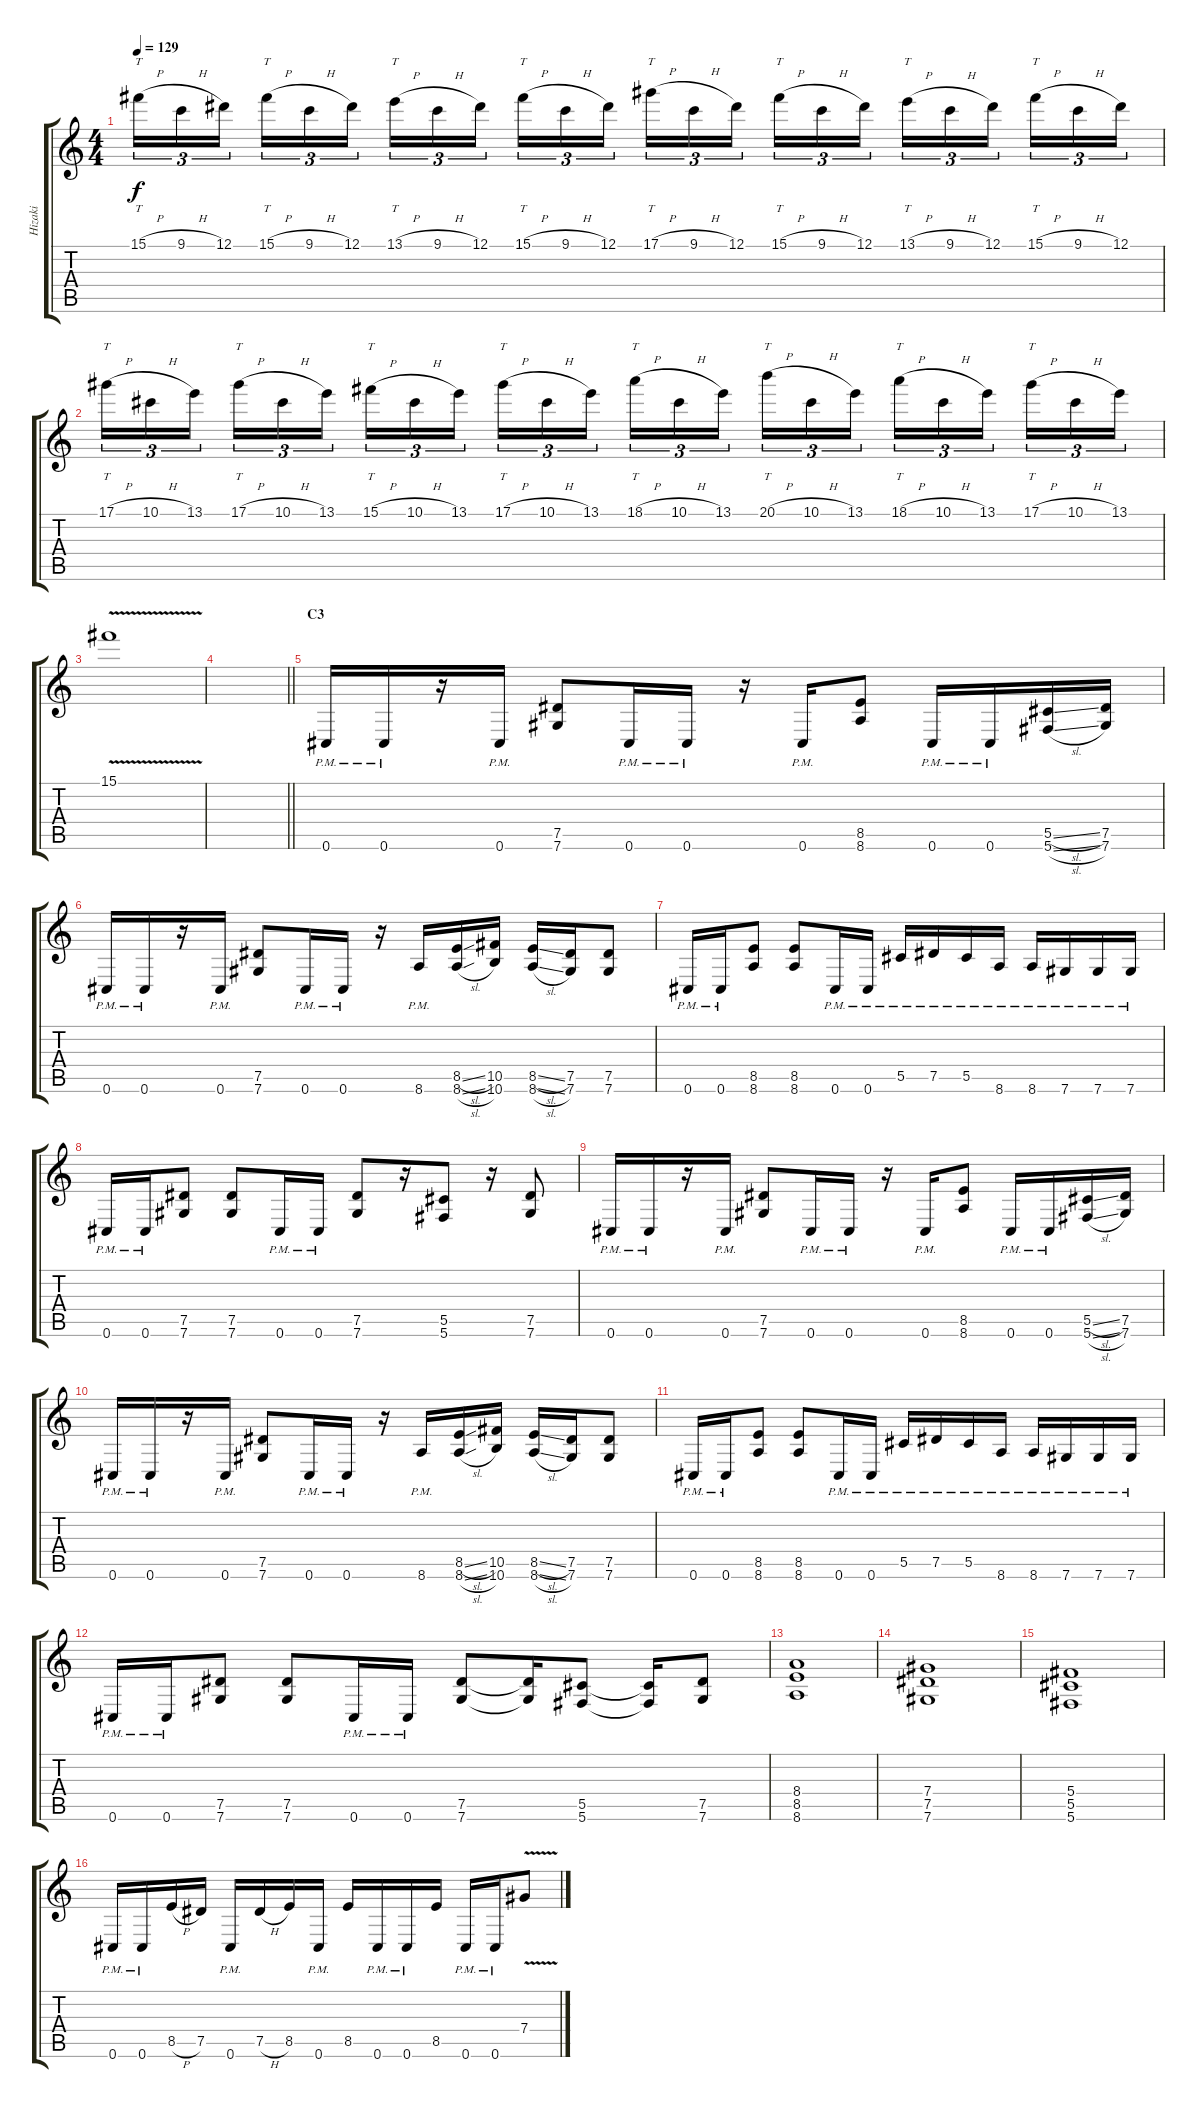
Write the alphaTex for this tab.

\track ("Hizaki" "Hizaki") {instrument distortionguitar}
\staff {score tabs}
\tuning (Eb4 Bb3 Gb3 Db3 Ab2 Db2) {hide}
\ts (4 4)
\tempo 129
\clef g2
\ks c
15.1{h}.16{tt tu (3 2) dy f} 9.1{h}.16{tu (3 2)} 12.1.16{tu (3 2) beam splitsecondary} 15.1{h}.16{tt tu (3 2)} 9.1{h}.16{tu (3 2)} 12.1.16{tu (3 2)} 13.1{h}.16{tt tu (3 2)} 9.1{h}.16{tu (3 2)} 12.1.16{tu (3 2) beam splitsecondary} 15.1{h}.16{tt tu (3 2)} 9.1{h}.16{tu (3 2)} 12.1.16{tu (3 2)} 17.1{h}.16{tt tu (3 2)} 9.1{h}.16{tu (3 2)} 12.1.16{tu (3 2) beam splitsecondary} 15.1{h}.16{tt tu (3 2)} 9.1{h}.16{tu (3 2)} 12.1.16{tu (3 2)} 13.1{h}.16{tt tu (3 2)} 9.1{h}.16{tu (3 2)} 12.1.16{tu (3 2) beam splitsecondary} 15.1{h}.16{tt tu (3 2)} 9.1{h}.16{tu (3 2)} 12.1.16{tu (3 2)} |
17.1{h}.16{tt tu (3 2)} 10.1{h}.16{tu (3 2)} 13.1.16{tu (3 2) beam splitsecondary} 17.1{h}.16{tt tu (3 2)} 10.1{h}.16{tu (3 2)} 13.1.16{tu (3 2)} 15.1{h}.16{tt tu (3 2)} 10.1{h}.16{tu (3 2)} 13.1.16{tu (3 2) beam splitsecondary} 17.1{h}.16{tt tu (3 2)} 10.1{h}.16{tu (3 2)} 13.1.16{tu (3 2)} 18.1{h}.16{tt tu (3 2)} 10.1{h}.16{tu (3 2)} 13.1.16{tu (3 2) beam splitsecondary} 20.1{h}.16{tt tu (3 2)} 10.1{h}.16{tu (3 2)} 13.1.16{tu (3 2)} 18.1{h}.16{tt tu (3 2)} 10.1{h}.16{tu (3 2)} 13.1.16{tu (3 2) beam splitsecondary} 17.1{h}.16{tt tu (3 2)} 10.1{h}.16{tu (3 2)} 13.1.16{tu (3 2)} |
15.1{v}.1 |
\barLineRight lightlight
|
\section ("" "C3")
0.6{pm}.16 0.6{pm}.16 r.16 0.6{pm}.16 (7.5 7.6).8 0.6{pm}.16 0.6{pm}.16 r.16 0.6{pm}.16 (8.5 8.6).8 0.6{pm}.16 0.6{pm}.16 (5.5{sl} 5.6{sl}).16 (7.5 7.6).16 |
0.6{pm}.16 0.6{pm}.16 r.16 0.6{pm}.16 (7.5 7.6).8 0.6{pm}.16 0.6{pm}.16 r.16 8.6{pm}.16 (8.5{sl} 8.6{sl}).16 (10.5 10.6).16 (8.5{sl} 8.6{sl}).16 (7.5 7.6).16 (7.5 7.6).8 |
0.6{pm}.16 0.6{pm}.16 (8.5 8.6).8 (8.5 8.6).8 0.6{pm}.16 0.6{pm}.16 5.5{pm}.16 7.5{pm}.16 5.5{pm}.16 8.6{pm}.16 8.6{pm}.16 7.6{pm}.16 7.6{pm}.16 7.6{pm}.16 |
0.6{pm}.16 0.6{pm}.16 (7.5 7.6).8 (7.5 7.6).8 0.6{pm}.16 0.6{pm}.16 (7.5 7.6).8 r.16 (5.5 5.6).8 r.16 (7.5 7.6).8 |
0.6{pm}.16 0.6{pm}.16 r.16 0.6{pm}.16 (7.5 7.6).8 0.6{pm}.16 0.6{pm}.16 r.16 0.6{pm}.16 (8.5 8.6).8 0.6{pm}.16 0.6{pm}.16 (5.5{sl} 5.6{sl}).16 (7.5 7.6).16 |
0.6{pm}.16 0.6{pm}.16 r.16 0.6{pm}.16 (7.5 7.6).8 0.6{pm}.16 0.6{pm}.16 r.16 8.6{pm}.16 (8.5{sl} 8.6{sl}).16 (10.5 10.6).16 (8.5{sl} 8.6{sl}).16 (7.5 7.6).16 (7.5 7.6).8 |
0.6{pm}.16 0.6{pm}.16 (8.5 8.6).8 (8.5 8.6).8 0.6{pm}.16 0.6{pm}.16 5.5{pm}.16 7.5{pm}.16 5.5{pm}.16 8.6{pm}.16 8.6{pm}.16 7.6{pm}.16 7.6{pm}.16 7.6{pm}.16 |
0.6{pm}.16 0.6{pm}.16 (7.5 7.6).8 (7.5 7.6).8 0.6{pm}.16 0.6{pm}.16 (7.5 7.6).8 (7.5{t} 7.6{t}).16 (5.5 5.6).8 (5.5{t} 5.6{t}).16 (7.5 7.6).8 |
(8.4 8.5 8.6).1 |
(7.4 7.5 7.6).1 |
(5.4 5.5 5.6).1 |
0.6{pm}.16 0.6{pm}.16 8.5{h}.16 7.5.16 0.6{pm}.16 7.5{h}.16 8.5.16 0.6{pm}.16 8.5.16 0.6{pm}.16 0.6{pm}.16 8.5.16 0.6{pm}.16 0.6{pm}.16 7.4{v}.8
